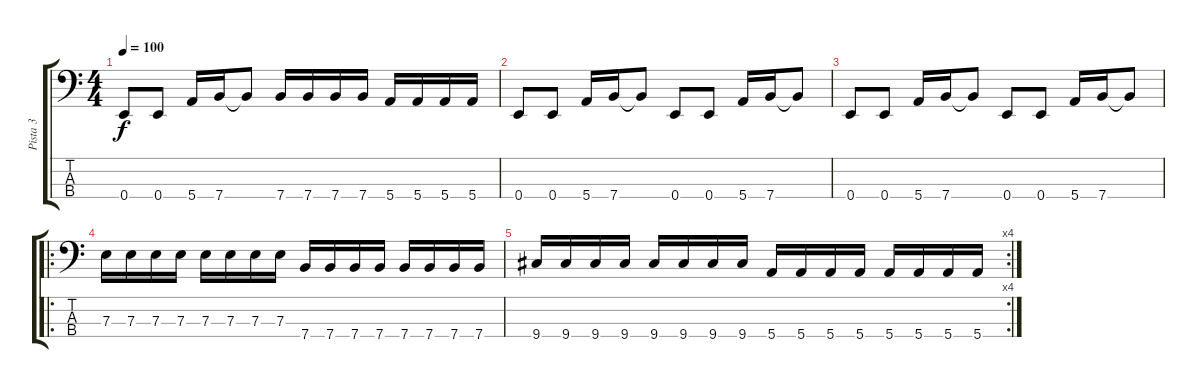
\track ("Pista 3" "Pista 3") {instrument electricbasspick}
\staff {score tabs}
\tuning (G2 D2 A1 E1) {hide}
\ts (4 4)
\tempo 100
\clef f4
\ks c
0.4.8{dy f} 0.4.8 5.4.16 7.4.16 7.4{t}.8 7.4.16 7.4.16 7.4.16 7.4.16 5.4.16 5.4.16 5.4.16 5.4.16 |
0.4.8 0.4.8 5.4.16 7.4.16 7.4{t}.8 0.4.8 0.4.8 5.4.16 7.4.16 7.4{t}.8 |
0.4.8 0.4.8 5.4.16 7.4.16 7.4{t}.8 0.4.8 0.4.8 5.4.16 7.4.16 7.4{t}.8 |
\ro
7.3.16 7.3.16 7.3.16 7.3.16 7.3.16 7.3.16 7.3.16 7.3.16 7.4.16 7.4.16 7.4.16 7.4.16 7.4.16 7.4.16 7.4.16 7.4.16 |
\rc 4
9.4.16 9.4.16 9.4.16 9.4.16 9.4.16 9.4.16 9.4.16 9.4.16 5.4.16 5.4.16 5.4.16 5.4.16 5.4.16 5.4.16 5.4.16 5.4.16
